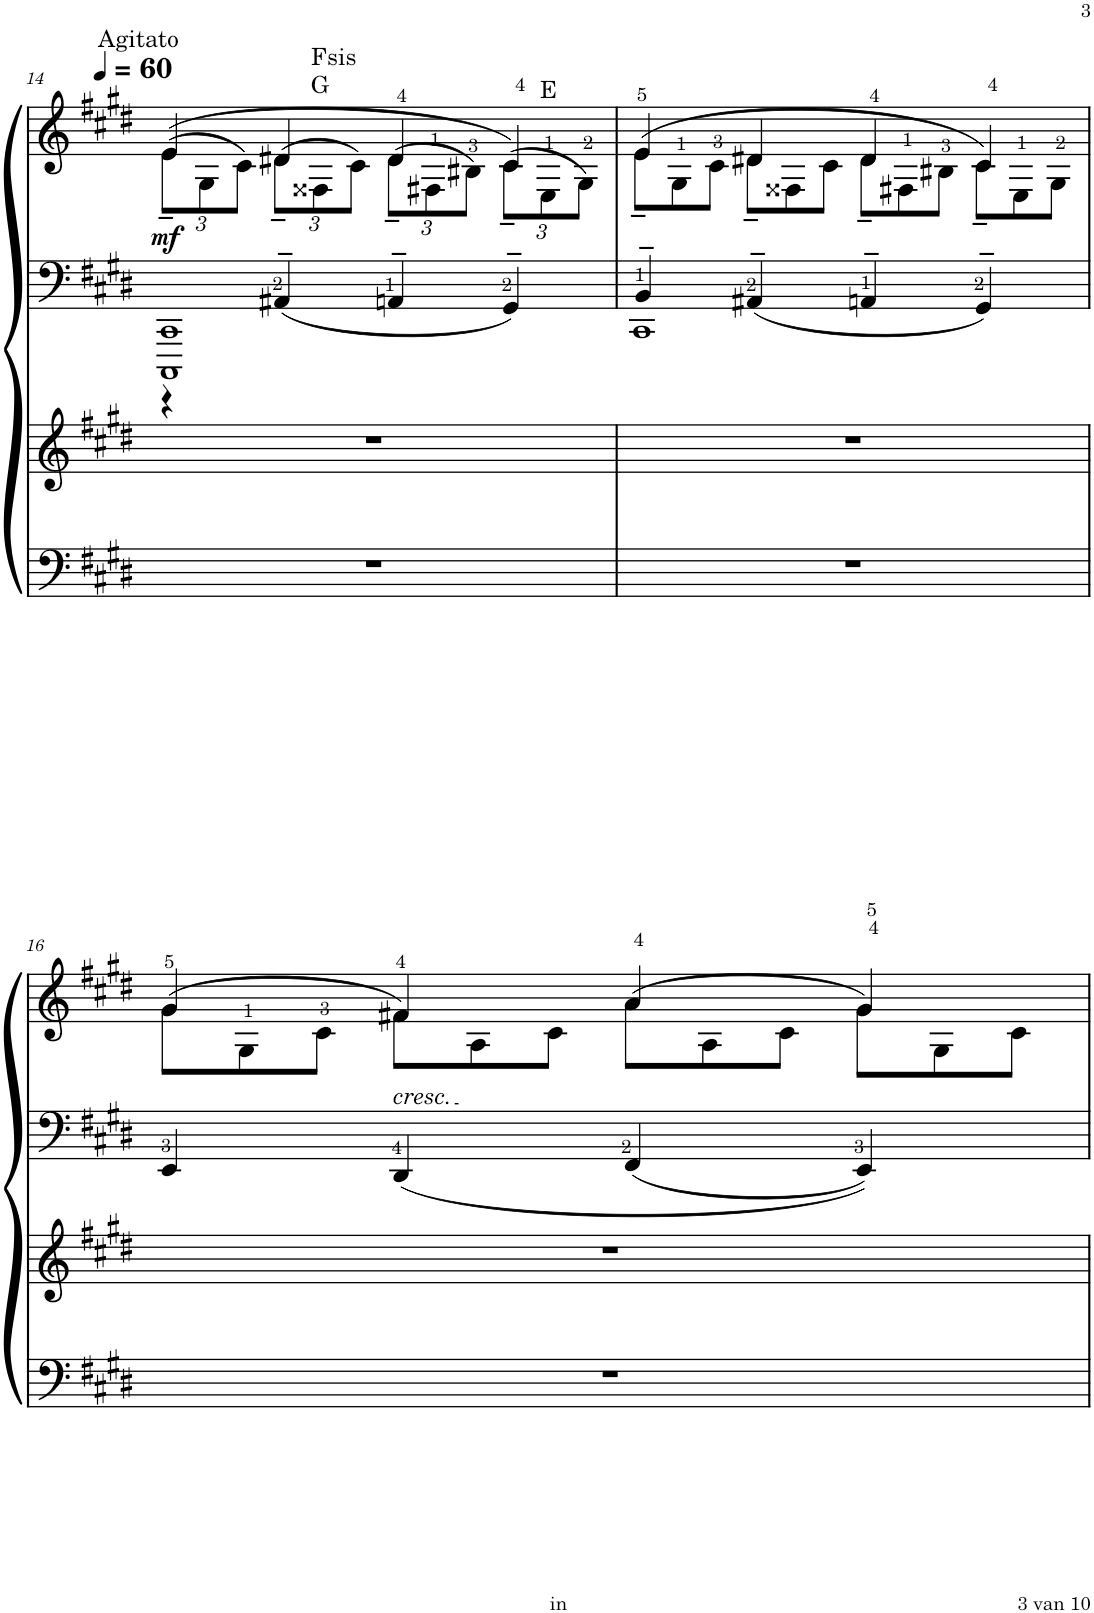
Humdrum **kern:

**kern	**kern	**kern	**kern	**dynam
*part4	*part3	*part2	*part1	*part1
*staff4	*staff3	*staff2	*staff1	*staff1
*I"Piano 2	*I"Piano 2	*I"Piano	*I"Piano	*
*I'Pno	*I'Pno	*I'Pno	*I'Pno	*
!!LO:PB:g=z
*clefF4	*clefG2	*clefF4	*clefG2	*
*k[f#c#g#d#]	*k[f#c#g#d#]	*k[f#c#g#d#]	*k[f#c#g#d#]	*
*M4/4	*M4/4	*M4/4	*M4/4	*
*MM60	*MM60	*MM60	*MM60	*
=14	=14	=14	=14	=14
*	*	*^	*	*
*	*	*	*	*Xbrackettup	*
*	*	*	*	*^	*
!	!	!	!	!LO:TX:a:t=Agitato	!	!
!	!	!	!	!	!	!LO:DY:b
1r	1r	1CCC# 1CC#	4r	((>12e~\L	4e/	mf
.	.	.	.	12G#\	.	.
.	.	.	.	12c#\J)	.	.
.	.	.	4AA#X<~/	(12d#X~\L	4d#/	.
!	!	!	!	!LO:TX:a:t=Fsis	!	!
!	!	!	!	!LO:TX:a:t=G	!	!
.	.	.	.	12F##X\	.	.
.	.	.	.	12c#\J)	.	.
.	.	.	4AAn<~/	(12d#>~\L	4d#/	.
.	.	.	.	12F#X>\	.	.
.	.	.	.	12B#X>\J)	.	.
.	.	.	4GG#~/	(12c#>~\L)	4c#/	.
!	!	!	!	!LO:TX:a:t=E	!	!
.	.	.	.	12E>\	.	.
.	.	.	.	12G#>\J)	.	.
=15	=15	=15	=15	=15	=15	=15
1r	1r	1CC#	4BB~/	(>12e>~\L	4e/	.
.	.	.	.	12G#>\	.	.
.	.	.	.	12c#\J	.	.
.	.	.	4AA#X~/	12d#X~\L	4d#/	.
.	.	.	.	12F##X\	.	.
.	.	.	.	12c#\J	.	.
.	.	.	4AAn<~/	12d#>~\L	4d#/	.
.	.	.	.	12F#X>\	.	.
.	.	.	.	12B#X>\J	.	.
.	.	.	4GG#<~/	12c#>~\L)	4c#/	.
.	.	.	.	12E>\	.	.
.	.	.	.	12G#>\J	.	.
!!LO:LB:g=z	!!
=16	=16	=16	=16	=16	=16	=16
1r	1r	1ryy	4EE</	(>12g#>\L	4g#/	.
.	.	.	.	12G#>\	.	.
.	.	.	.	12c#\J	.	.
!	!	!	!	!LO:TX:b:i:t=cresc.	!	!
.	.	.	4DD#/	12f#X>\L)	4f#/	.
.	.	.	.	12A\	.	.
.	.	.	.	12c#\J	.	.
.	.	.	4FF#</	(>12a>\L	4a/	.
.	.	.	.	12A\	.	.
.	.	.	.	12c#\J	.	.
.	.	.	4EE/	12g#>>\L)	4g#/	.
.	.	.	.	12G#\	.	.
.	.	.	.	12c#\J	.	.
*	*	*v	*v	*	*	*
*	*	*	*v	*v	*
=	=	=	=	=
*-	*-	*-	*-	*-
